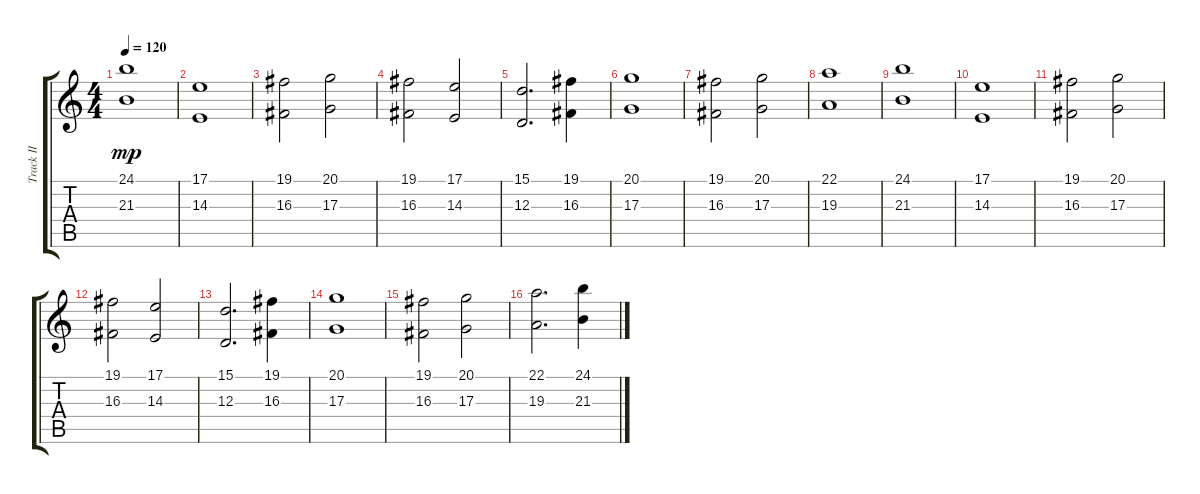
\track ("Track II" "Track II") {instrument stringensemble2}
\staff {score tabs}
\tuning (B3 Gb3 D3 A2 E2 B1) {hide}
\ts (4 4)
\tempo 120
\clef g2
\ks c
(24.1 21.3).1{dy mp} |
(17.1 14.3).1 |
(19.1 16.3).2 (20.1 17.3).2 |
(19.1 16.3).2 (17.1 14.3).2 |
(15.1 12.3).2{d} (19.1 16.3).4 |
(20.1 17.3).1 |
(19.1 16.3).2 (20.1 17.3).2 |
(22.1 19.3).1 |
(24.1 21.3).1 |
(17.1 14.3).1 |
(19.1 16.3).2 (20.1 17.3).2 |
(19.1 16.3).2 (17.1 14.3).2 |
(15.1 12.3).2{d} (19.1 16.3).4 |
(20.1 17.3).1 |
(19.1 16.3).2 (20.1 17.3).2 |
(22.1 19.3).2{d} (24.1 21.3).4
